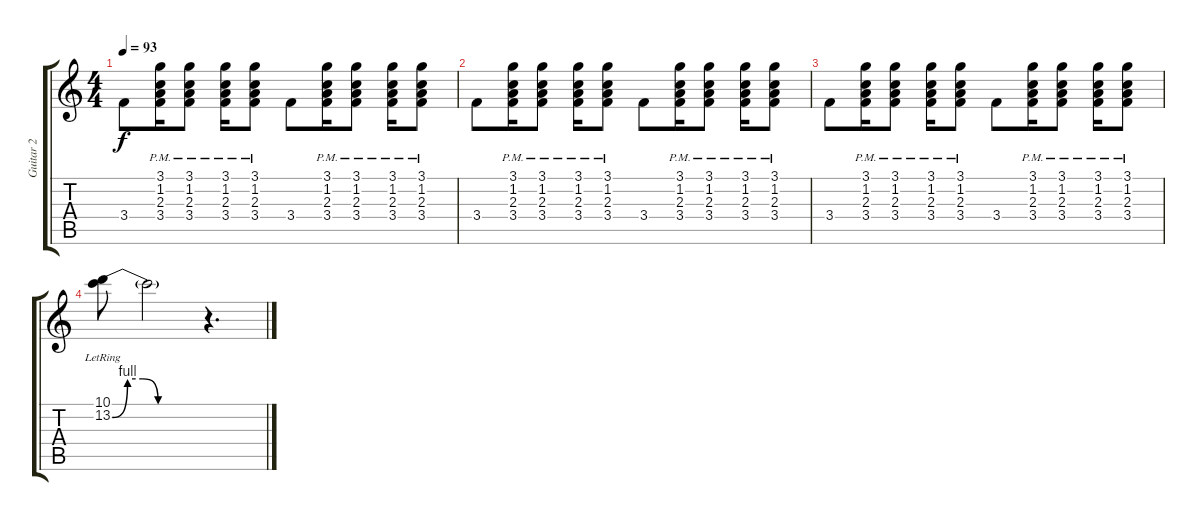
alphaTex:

\track ("Guitar 2" "Guitar 2") {instrument overdrivenguitar}
\staff {score tabs}
\tuning (E4 B3 G3 D3 A2 E2) {hide}
\ts (4 4)
\tempo 93
\clef g2
\ks c
3.4.8{dy f} (3.1{pm} 1.2{pm} 2.3{pm} 3.4{pm}).16 (3.1{pm} 1.2{pm} 2.3{pm} 3.4{pm}).8 (3.1{pm} 1.2{pm} 2.3{pm} 3.4{pm}).16 (3.1{pm} 1.2{pm} 2.3{pm} 3.4{pm}).8 3.4.8 (3.1{pm} 1.2{pm} 2.3{pm} 3.4{pm}).16 (3.1{pm} 1.2{pm} 2.3{pm} 3.4{pm}).8 (3.1{pm} 1.2{pm} 2.3{pm} 3.4{pm}).16 (3.1{pm} 1.2{pm} 2.3{pm} 3.4{pm}).8 |
3.4.8 (3.1{pm} 1.2{pm} 2.3{pm} 3.4{pm}).16 (3.1{pm} 1.2{pm} 2.3{pm} 3.4{pm}).8 (3.1{pm} 1.2{pm} 2.3{pm} 3.4{pm}).16 (3.1{pm} 1.2{pm} 2.3{pm} 3.4{pm}).8 3.4.8 (3.1{pm} 1.2{pm} 2.3{pm} 3.4{pm}).16 (3.1{pm} 1.2{pm} 2.3{pm} 3.4{pm}).8 (3.1{pm} 1.2{pm} 2.3{pm} 3.4{pm}).16 (3.1{pm} 1.2{pm} 2.3{pm} 3.4{pm}).8 |
3.4.8 (3.1{pm} 1.2{pm} 2.3{pm} 3.4{pm}).16 (3.1{pm} 1.2{pm} 2.3{pm} 3.4{pm}).8 (3.1{pm} 1.2{pm} 2.3{pm} 3.4{pm}).16 (3.1{pm} 1.2{pm} 2.3{pm} 3.4{pm}).8 3.4.8 (3.1{pm} 1.2{pm} 2.3{pm} 3.4{pm}).16 (3.1{pm} 1.2{pm} 2.3{pm} 3.4{pm}).8 (3.1{pm} 1.2{pm} 2.3{pm} 3.4{pm}).16 (3.1{pm} 1.2{pm} 2.3{pm} 3.4{pm}).8 |
(10.1{lr} 13.2{be (custom 0 0 10 4 20 4 30 0 60 0) lr}).8 13.2{t}.2 r.4{d}
